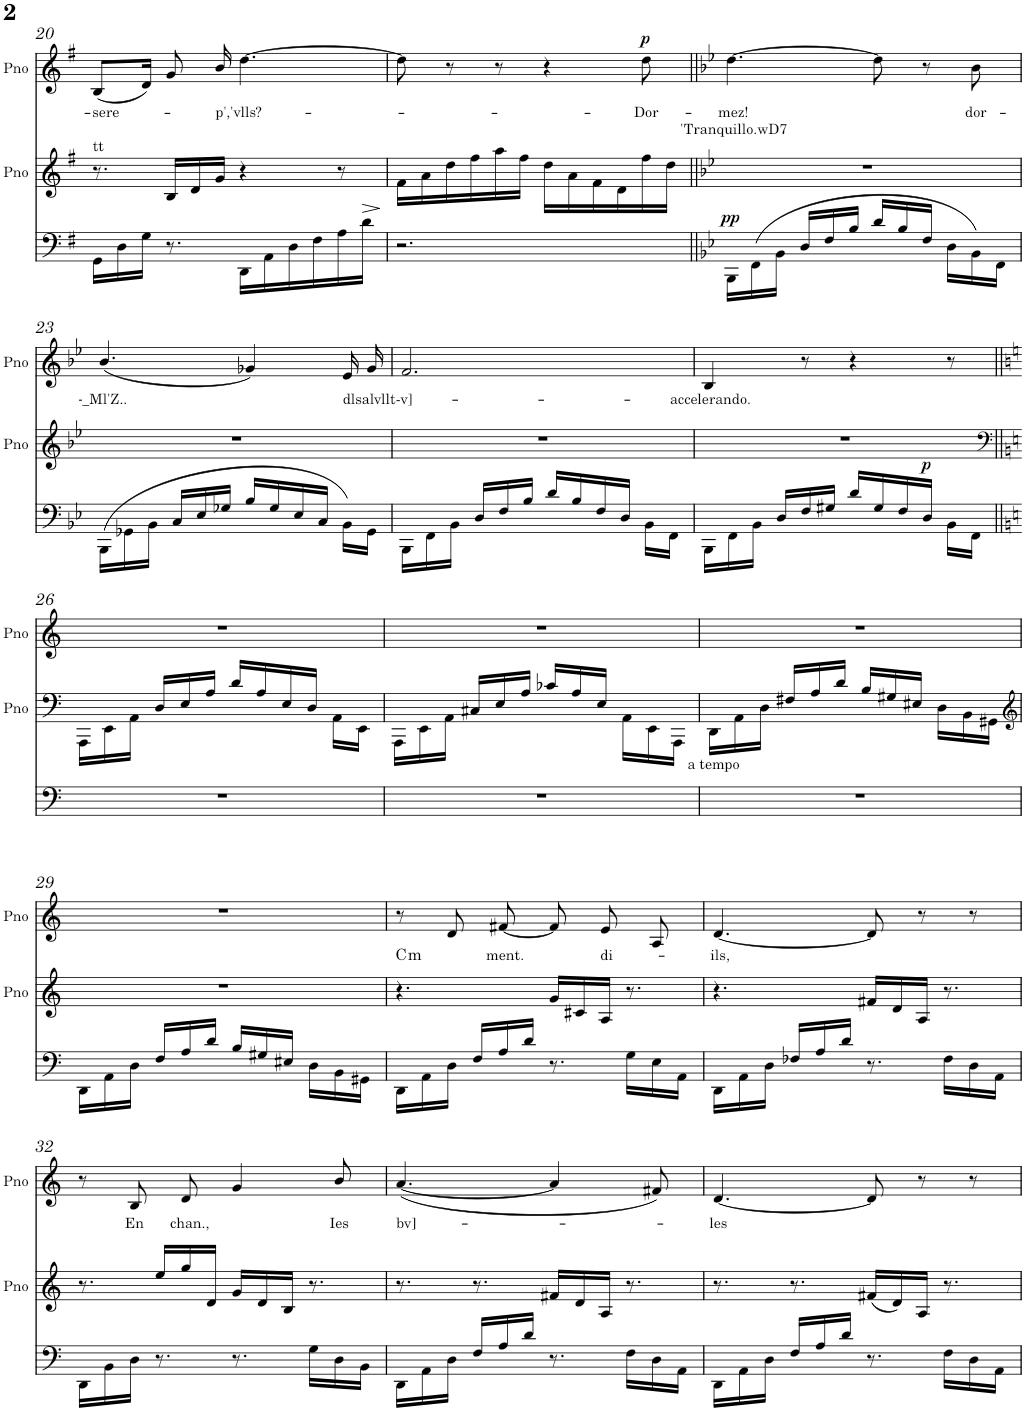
**kern	**dynam	**kern	**text	**harte	**kern	**text	**text	**dynam
*part3	*part3	*part2	*part2	*part2	*part1	*part1	*part1	*part1
*staff3	*staff3	*staff2	*staff2	*	*staff1	*staff1	*staff1	*staff1
*I"Piano	*	*I"PIANO	*	*	*I"PIANO	*	*	*
*I'Pno	*	*I'Pno	*	*	*I'Pno	*	*	*
!!LO:PB:g=z
*clefF4	*	*clefG2	*	*	*clefG2	*	*	*
*k[f#]	*	*k[f#]	*	*	*k[f#]	*	*	*
*	*	*M6/8	*	*	*M6/8	*	*	*
=20	=20	=20	=20	=20	=20	=20	=20	=20
!	!	!LO:TX:a:t=tt	!	!	!	!	!	!
!	!	!	!	!	!	!LO:LY:b	!	!
16GG\LL	.	8.r	.	.	(8B/L	-sere-	.	.
16D\	.	.	.	.	.	.	.	.
16G\JJ	.	.	.	.	16d/Jk)	.	.	.
8.r	.	16B/LL	.	.	8g/	.	.	.
.	.	16d/	.	.	.	.	.	.
!	!	!	!	!	!	!LO:LY:b	!	!
.	.	16g/JJ	.	.	16b/	-p','vlls?-	.	.
16DD\LL	.	4r	.	.	[4.dd\	.	.	.
16AA\	.	.	.	.	.	.	.	.
16D\	.	.	.	.	.	.	.	.
16F#\	.	.	.	.	.	.	.	.
16A\	.	8r	.	.	.	.	.	.
!	!LO:HP:b	!	!	!	!	!	!	!
16d\JJ	>	.	.	.	.	.	.	.
.	]	.	.	.	.	.	.	.
=21	=21	=21	=21	=21	=21	=21	=21	=21
2.r	.	16f#\LL	.	.	8dd\]	.	.	.
.	.	16a\	.	.	.	.	.	.
.	.	16dd\	.	.	8r	.	.	.
.	.	16ff#\	.	.	.	.	.	.
.	.	16aa\	.	.	8r	.	.	.
.	.	16ff#\JJ	.	.	.	.	.	.
.	.	16dd\LL	.	.	4r	.	.	.
.	.	16a\	.	.	.	.	.	.
.	.	16f#\	.	.	.	.	.	.
.	.	16d\	.	.	.	.	.	.
!	!	!	!	!	!	!LO:LY:b	!	!LO:DY:a
.	.	16ff#\	.	.	8dd\	-Dor-	.	p
.	.	16dd\JJ	.	.	.	.	.	.
=22||	=22||	=22||	=22||	=22||	=22||	=22||	=22||	=22||
*k[b-e-]	*	*k[b-e-]	*	*	*k[b-e-]	*	*	*
!	!LO:DY:a	!	!	!	!	!LO:LY:b	!LO:LY:b	!
16BBB-\LL	pp	2.r	.	.	[4.dd\	-mez!	'Tranquillo.wD7	.
(16FF\	.	.	.	.	.	.	.	.
16BB-\JJ	.	.	.	.	.	.	.	.
16D/LL	.	.	.	.	.	.	.	.
16F/	.	.	.	.	.	.	.	.
16B-/JJ	.	.	.	.	.	.	.	.
16d/LL	.	.	.	.	8dd\]	.	.	.
16B-/	.	.	.	.	.	.	.	.
16F/JJ	.	.	.	.	8r	.	.	.
16D\LL	.	.	.	.	.	.	.	.
!	!	!	!	!	!	!LO:LY:b	!	!
16BB-\)	.	.	.	.	8b-\	dor-	.	.
16FF\JJ	.	.	.	.	.	.	.	.
!!LO:LB:g=z
=23	=23	=23	=23	=23	=23	=23	=23	=23
!	!	!	!	!	!	!LO:LY:b	!	!
(16BBB-\LL	.	2.r	.	.	(4.b-/	-_Ml'Z..	.	.
16GG-X\	.	.	.	.	.	.	.	.
16BB-\JJ	.	.	.	.	.	.	.	.
16C/LL	.	.	.	.	.	.	.	.
16E-/	.	.	.	.	.	.	.	.
16G-X/JJ	.	.	.	.	.	.	.	.
16B-/LL	.	.	.	.	4g-X/)	.	.	.
16G-/	.	.	.	.	.	.	.	.
16E-/	.	.	.	.	.	.	.	.
16C/JJ	.	.	.	.	.	.	.	.
!	!	!	!	!	!	!LO:LY:b	!	!
16BB-\LL)	.	.	.	.	16e-/	dlsalvllt-v]-	.	.
16GG-\JJ	.	.	.	.	16g-/	.	.	.
=24	=24	=24	=24	=24	=24	=24	=24	=24
16BBB-\LL	.	2.r	.	.	2.f/	.	.	.
16FF\	.	.	.	.	.	.	.	.
16BB-\JJ	.	.	.	.	.	.	.	.
16D/LL	.	.	.	.	.	.	.	.
16F/	.	.	.	.	.	.	.	.
16B-/JJ	.	.	.	.	.	.	.	.
16d/LL	.	.	.	.	.	.	.	.
16B-/	.	.	.	.	.	.	.	.
16F/	.	.	.	.	.	.	.	.
16D/JJ	.	.	.	.	.	.	.	.
16BB-\LL	.	.	.	.	.	.	.	.
16FF\JJ	.	.	.	.	.	.	.	.
=25	=25	=25	=25	=25	=25	=25	=25	=25
!	!	!	!	!	!	!LO:LY:b	!	!
16BBB-\LL	.	2.r	.	.	4B-/	-accelerando.	.	.
16FF\	.	.	.	.	.	.	.	.
16BB-\JJ	.	.	.	.	.	.	.	.
16D/LL	.	.	.	.	.	.	.	.
16F/	.	.	.	.	8r	.	.	.
16G#X/JJ	.	.	.	.	.	.	.	.
16d/LL	.	.	.	.	4r	.	.	.
16G#/	.	.	.	.	.	.	.	.
16F/	.	.	.	.	.	.	.	.
!	!LO:DY:a	!	!	!	!	!	!	!
16D/JJ	p	.	.	.	.	.	.	.
16BB-\LL	.	.	.	.	8r	.	.	.
16FF\JJ	.	.	.	.	.	.	.	.
!!LO:LB:g=z
=26||	=26||	=26||	=26||	=26||	=26||	=26||	=26||	=26||
*	*	*clefF4	*	*	*	*	*	*
*k[]	*	*k[]	*	*	*k[]	*	*	*
1r	.	16AAA\LL	.	.	2.r	.	.	.
.	.	16EE\	.	.	.	.	.	.
.	.	16AA\JJ	.	.	.	.	.	.
.	.	16D/LL	.	.	.	.	.	.
.	.	16E/	.	.	.	.	.	.
.	.	16A/JJ	.	.	.	.	.	.
.	.	16d/LL	.	.	.	.	.	.
.	.	16A/	.	.	.	.	.	.
.	.	16E/	.	.	.	.	.	.
.	.	16D/JJ	.	.	.	.	.	.
.	.	16AA\LL	.	.	.	.	.	.
.	.	16EE\JJ	.	.	.	.	.	.
.	.	4ryy	.	.	4ryy	.	.	.
=27	=27	=27	=27	=27	=27	=27	=27	=27
1r	.	16AAA\LL	.	.	2.r	.	.	.
.	.	16EE\	.	.	.	.	.	.
.	.	16AA\JJ	.	.	.	.	.	.
.	.	16C#X/LL	.	.	.	.	.	.
.	.	16E/	.	.	.	.	.	.
.	.	16A/JJ	.	.	.	.	.	.
.	.	16c-X/LL	.	.	.	.	.	.
.	.	16A/	.	.	.	.	.	.
.	.	16E/JJ	.	.	.	.	.	.
.	.	16AA\LL	.	.	.	.	.	.
.	.	16EE\	.	.	.	.	.	.
.	.	16AAA\JJ	.	.	.	.	.	.
.	.	4ryy	.	.	4ryy	.	.	.
=28	=28	=28	=28	=28	=28	=28	=28	=28
!	!	!	!LO:LY:b	!	!	!	!	!
1r	.	16DD\LL	a tempo	.	2.r	.	.	.
.	.	16AA\	.	.	.	.	.	.
.	.	16D\JJ	.	.	.	.	.	.
.	.	16F#X/LL	.	.	.	.	.	.
.	.	16A/	.	.	.	.	.	.
.	.	16d/JJ	.	.	.	.	.	.
.	.	16B/LL	.	.	.	.	.	.
.	.	16G#X/	.	.	.	.	.	.
.	.	16E#X/JJ	.	.	.	.	.	.
.	.	16D\LL	.	.	.	.	.	.
.	.	16BB\	.	.	.	.	.	.
.	.	16GG#X\JJ	.	.	.	.	.	.
.	.	4ryy	.	.	4ryy	.	.	.
!!LO:LB:g=z
=29	=29	=29	=29	=29	=29	=29	=29	=29
*	*	*clefG2	*	*	*	*	*	*
16DD\LL	.	2.r	.	.	2.r	.	.	.
16AA\	.	.	.	.	.	.	.	.
16D\JJ	.	.	.	.	.	.	.	.
16F/LL	.	.	.	.	.	.	.	.
16A/	.	.	.	.	.	.	.	.
16d/JJ	.	.	.	.	.	.	.	.
16B/LL	.	.	.	.	.	.	.	.
16G#X/	.	.	.	.	.	.	.	.
16E#X/JJ	.	.	.	.	.	.	.	.
16D\LL	.	.	.	.	.	.	.	.
16BB\	.	.	.	.	.	.	.	.
16GG#X\JJ	.	.	.	.	.	.	.	.
=30	=30	=30	=30	=30	=30	=30	=30	=30
!	!	!	!	!LO:H:kt=m	!	!	!	!
16DD\LL	.	4.r	.	C:min	8r	.	.	.
16AA\	.	.	.	.	.	.	.	.
16D\JJ	.	.	.	.	8d/	.	.	.
16F/LL	.	.	.	.	.	.	.	.
!	!	!	!	!	!	!LO:LY:b	!	!
16A/	.	.	.	.	[8f#X/	ment.	.	.
16d/JJ	.	.	.	.	.	.	.	.
8.r	.	16g/LL	.	.	8f#/]	.	.	.
.	.	16c#X/	.	.	.	.	.	.
!	!	!	!	!	!	!LO:LY:b	!	!
.	.	16A/JJ	.	.	8e/	di-	.	.
16G\LL	.	8.r	.	.	.	.	.	.
16E\	.	.	.	.	8A/	.	.	.
16AA\JJ	.	.	.	.	.	.	.	.
=31	=31	=31	=31	=31	=31	=31	=31	=31
!	!	!	!	!	!	!LO:LY:b	!	!
16DD\LL	.	4.r	.	.	[4.d/	-ils,	.	.
16AA\	.	.	.	.	.	.	.	.
16D\JJ	.	.	.	.	.	.	.	.
16F-X/LL	.	.	.	.	.	.	.	.
16A/	.	.	.	.	.	.	.	.
16d/JJ	.	.	.	.	.	.	.	.
8.r	.	16f#X/LL	.	.	8d/]	.	.	.
.	.	16d/	.	.	.	.	.	.
.	.	16A/JJ	.	.	8r	.	.	.
16F-\LL	.	8.r	.	.	.	.	.	.
16D\	.	.	.	.	8r	.	.	.
16AA\JJ	.	.	.	.	.	.	.	.
!!LO:LB:g=z
=32	=32	=32	=32	=32	=32	=32	=32	=32
16DD\LL	.	8.r	.	.	8r	.	.	.
16BB\	.	.	.	.	.	.	.	.
!	!	!	!	!	!	!LO:LY:b	!	!
16D\JJ	.	.	.	.	8B/	En	.	.
8.r	.	16ee/LL	.	.	.	.	.	.
!	!	!	!	!	!	!LO:LY:b	!	!
.	.	16gg/	.	.	8d/	chan.,	.	.
.	.	16d/JJ	.	.	.	.	.	.
8.r	.	16g/LL	.	.	4g/	.	.	.
.	.	16d/	.	.	.	.	.	.
.	.	16B/JJ	.	.	.	.	.	.
16G\LL	.	8.r	.	.	.	.	.	.
!	!	!	!	!	!	!LO:LY:b	!	!
16D\	.	.	.	.	8b/	Ies	.	.
16BB\JJ	.	.	.	.	.	.	.	.
=33	=33	=33	=33	=33	=33	=33	=33	=33
!	!	!	!	!	!	!LO:LY:b	!	!
16DD\LL	.	8.r	.	.	([4.a/	bv]-	.	.
16AA\	.	.	.	.	.	.	.	.
16D\JJ	.	.	.	.	.	.	.	.
16F/LL	.	8.r	.	.	.	.	.	.
16A/	.	.	.	.	.	.	.	.
16d/JJ	.	.	.	.	.	.	.	.
8.r	.	16f#X/LL	.	.	4a/]	.	.	.
.	.	16d/	.	.	.	.	.	.
.	.	16A/JJ	.	.	.	.	.	.
16F\LL	.	8.r	.	.	.	.	.	.
16D\	.	.	.	.	8f#X/)	.	.	.
16AA\JJ	.	.	.	.	.	.	.	.
=34	=34	=34	=34	=34	=34	=34	=34	=34
!	!	!	!	!	!	!LO:LY:b	!	!
16DD\LL	.	8.r	.	.	[4.d/	-les	.	.
16AA\	.	.	.	.	.	.	.	.
16D\JJ	.	.	.	.	.	.	.	.
16F/LL	.	8.r	.	.	.	.	.	.
16A/	.	.	.	.	.	.	.	.
16d/JJ	.	.	.	.	.	.	.	.
8.r	.	(16f#X/LL	.	.	8d/]	.	.	.
.	.	16d/)	.	.	.	.	.	.
.	.	16A/JJ	.	.	8r	.	.	.
16F\LL	.	8.r	.	.	.	.	.	.
16D\	.	.	.	.	8r	.	.	.
16AA\JJ	.	.	.	.	.	.	.	.
=	=	=	=	=	=	=	=	=
*-	*-	*-	*-	*-	*-	*-	*-	*-
